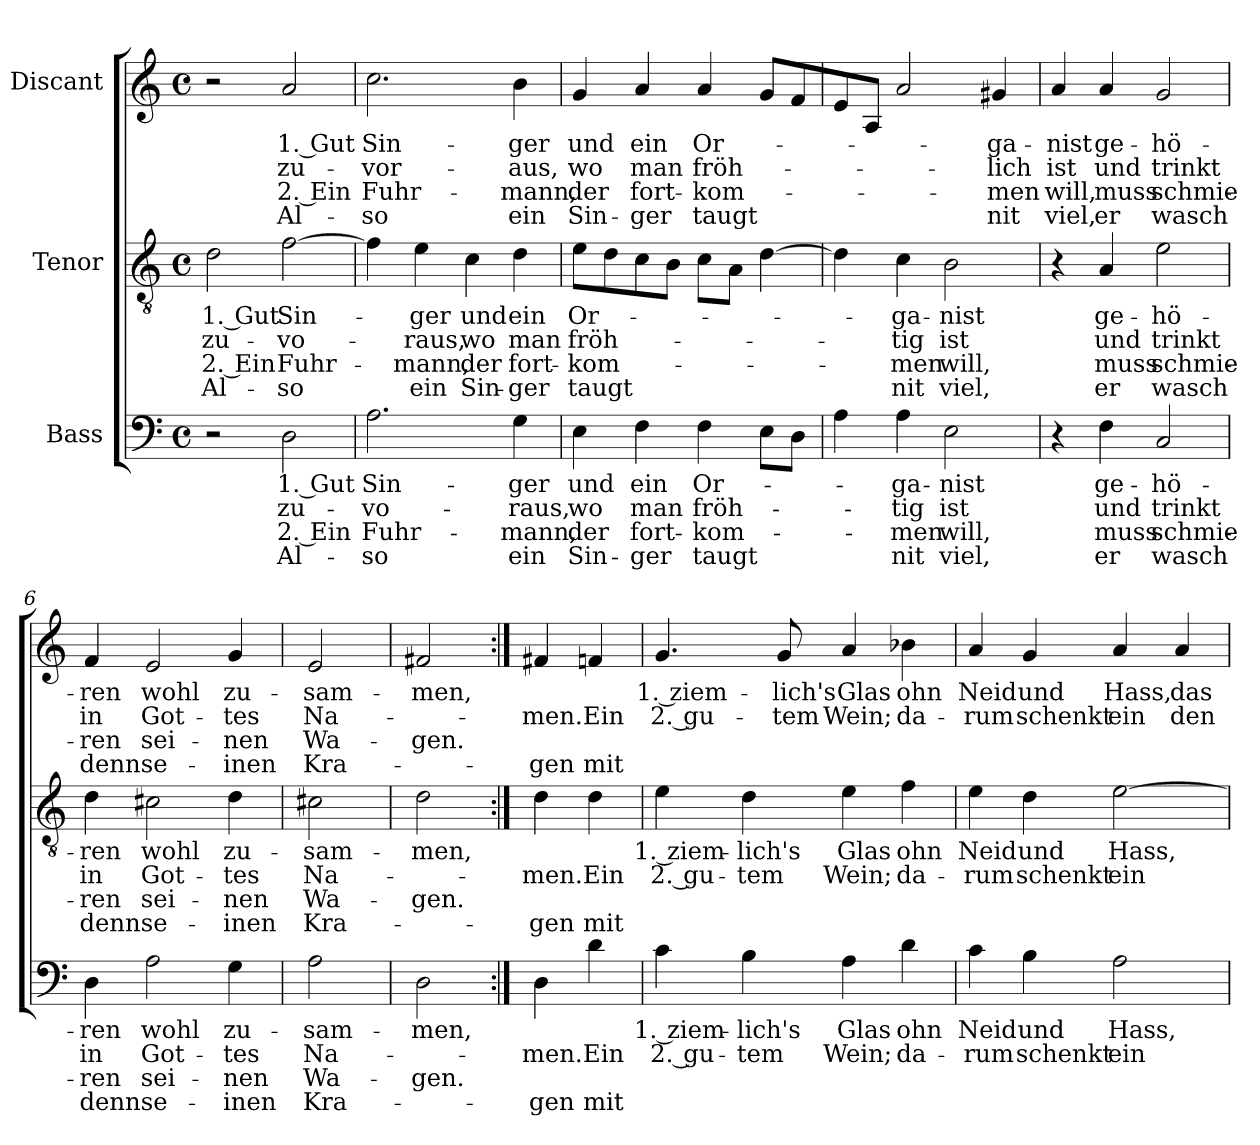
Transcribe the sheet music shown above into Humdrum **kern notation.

**kern	**text	**text	**text	**text	**kern	**text	**text	**text	**text	**kern	**text	**text	**text	**text
*part3	*part3	*part3	*part3	*part3	*part2	*part2	*part2	*part2	*part2	*part1	*part1	*part1	*part1	*part1
*staff3	*staff3	*staff3	*staff3	*staff3	*staff2	*staff2	*staff2	*staff2	*staff2	*staff1	*staff1	*staff1	*staff1	*staff1
*I"Bass	*	*	*	*	*I"Tenor	*	*	*	*	*I"Discant	*	*	*	*
*clefF4	*	*	*	*	*clefGv2	*	*	*	*	*clefG2	*	*	*	*
*k[]	*	*	*	*	*k[]	*	*	*	*	*k[]	*	*	*	*
*M4/4	*	*	*	*	*M4/4	*	*	*	*	*M4/4	*	*	*	*
*met(c)	*	*	*	*	*met(c)	*	*	*	*	*met(c)	*	*	*	*
*MM132	*	*	*	*	*MM132	*	*	*	*	*MM132	*	*	*	*
=1	=1	=1	=1	=1	=1	=1	=1	=1	=1	=1	=1	=1	=1	=1
!	!	!	!	!	!	!LO:LY:b	!LO:LY:b	!LO:LY:b	!LO:LY:b	!	!	!	!	!
2r	.	.	.	.	2d\	1. Gut	zu-	2. Ein	Al-	2r	.	.	.	.
!	!LO:LY:b	!LO:LY:b	!LO:LY:b	!LO:LY:b	!	!LO:LY:b	!LO:LY:b	!LO:LY:b	!LO:LY:b	!	!LO:LY:b	!LO:LY:b	!LO:LY:b	!LO:LY:b
2D\	1. Gut	zu-	2. Ein	Al-	[2f\	Sin-	-vo-	Fuhr-	-so	2a/	1. Gut	zu-	2. Ein	Al-
=2	=2	=2	=2	=2	=2	=2	=2	=2	=2	=2	=2	=2	=2	=2
!	!LO:LY:b	!LO:LY:b	!LO:LY:b	!LO:LY:b	!	!	!	!	!	!	!LO:LY:b	!LO:LY:b	!LO:LY:b	!LO:LY:b
2.A\	Sin-	-vo-	Fuhr-	-so	4f\]	.	.	.	.	2.cc\	Sin-	-vor-	Fuhr-	-so
!	!	!	!	!	!	!LO:LY:b	!LO:LY:b	!LO:LY:b	!LO:LY:b	!	!	!	!	!
.	.	.	.	.	4e\	-ger	-raus,	-mann,	ein	.	.	.	.	.
!	!	!	!	!	!	!LO:LY:b	!LO:LY:b	!LO:LY:b	!LO:LY:b	!	!	!	!	!
.	.	.	.	.	4c\	und	wo	der	Sin-	.	.	.	.	.
!	!LO:LY:b	!LO:LY:b	!LO:LY:b	!LO:LY:b	!	!LO:LY:b	!LO:LY:b	!LO:LY:b	!LO:LY:b	!	!LO:LY:b	!LO:LY:b	!LO:LY:b	!LO:LY:b
4G\	-ger	-raus,	-mann,	ein	4d\	ein	man	fort-	-ger	4b\	-ger	-aus,	-mann,	ein
=3	=3	=3	=3	=3	=3	=3	=3	=3	=3	=3	=3	=3	=3	=3
!	!LO:LY:b	!LO:LY:b	!LO:LY:b	!LO:LY:b	!	!LO:LY:b	!LO:LY:b	!LO:LY:b	!LO:LY:b	!	!LO:LY:b	!LO:LY:b	!LO:LY:b	!LO:LY:b
4E\	und	wo	der	Sin-	8e\L	Or-	fröh-	-kom-	taugt	4g/	und	wo	der	Sin-
.	.	.	.	.	8d\	.	.	.	.	.	.	.	.	.
!	!LO:LY:b	!LO:LY:b	!LO:LY:b	!LO:LY:b	!	!	!	!	!	!	!LO:LY:b	!LO:LY:b	!LO:LY:b	!LO:LY:b
4F\	ein	man	fort-	-ger	8c\	.	.	.	.	4a/	ein	man	fort-	-ger
.	.	.	.	.	8B\J	.	.	.	.	.	.	.	.	.
!	!LO:LY:b	!LO:LY:b	!LO:LY:b	!LO:LY:b	!	!	!	!	!	!	!LO:LY:b	!LO:LY:b	!LO:LY:b	!LO:LY:b
4F\	Or-	fröh-	-kom-	taugt	8c\L	.	.	.	.	4a/	Or-	fröh-	-kom-	taugt
.	.	.	.	.	8A\J	.	.	.	.	.	.	.	.	.
8E\L	.	.	.	.	[4d\	.	.	.	.	8g/L	.	.	.	.
8D\J	.	.	.	.	.	.	.	.	.	8f/	.	.	.	.
=4	=4	=4	=4	=4	=4	=4	=4	=4	=4	=4	=4	=4	=4	=4
4A\	.	.	.	.	4d\]	.	.	.	.	8e/	.	.	.	.
.	.	.	.	.	.	.	.	.	.	8A/J	.	.	.	.
!	!LO:LY:b	!LO:LY:b	!LO:LY:b	!LO:LY:b	!	!LO:LY:b	!LO:LY:b	!LO:LY:b	!LO:LY:b	!	!	!	!	!
4A\	-ga-	-tig	-men	nit	4c\	-ga-	-tig	-men	nit	2a/	.	.	.	.
!	!LO:LY:b	!LO:LY:b	!LO:LY:b	!LO:LY:b	!	!LO:LY:b	!LO:LY:b	!LO:LY:b	!LO:LY:b	!	!	!	!	!
2E\	-nist	ist	will,	viel,	2B\	-nist	ist	will,	viel,	.	.	.	.	.
!	!	!	!	!	!	!	!	!	!	!	!LO:LY:b	!LO:LY:b	!LO:LY:b	!LO:LY:b
.	.	.	.	.	.	.	.	.	.	4g#X/	-ga-	-lich	-men	nit
!!LO:LB:g=z
=5	=5	=5	=5	=5	=5	=5	=5	=5	=5	=5	=5	=5	=5	=5
!	!	!	!	!	!	!	!	!	!	!	!LO:LY:b	!LO:LY:b	!LO:LY:b	!LO:LY:b
4r	.	.	.	.	4r	.	.	.	.	4a/	-nist	ist	will,	viel,
!	!LO:LY:b	!LO:LY:b	!LO:LY:b	!LO:LY:b	!	!LO:LY:b	!LO:LY:b	!LO:LY:b	!LO:LY:b	!	!LO:LY:b	!LO:LY:b	!LO:LY:b	!LO:LY:b
4F\	ge-	und	muss	er	4A/	ge-	und	muss	er	4a/	ge-	und	muss	er
!	!LO:LY:b	!LO:LY:b	!LO:LY:b	!LO:LY:b	!	!LO:LY:b	!LO:LY:b	!LO:LY:b	!LO:LY:b	!	!LO:LY:b	!LO:LY:b	!LO:LY:b	!LO:LY:b
2C/	-hö-	trinkt	schmie-	wasch	2e\	-hö-	trinkt	schmie-	wasch	2g/	-hö-	trinkt	schmie-	wasch
=6	=6	=6	=6	=6	=6	=6	=6	=6	=6	=6	=6	=6	=6	=6
!	!LO:LY:b	!LO:LY:b	!LO:LY:b	!LO:LY:b	!	!LO:LY:b	!LO:LY:b	!LO:LY:b	!LO:LY:b	!	!LO:LY:b	!LO:LY:b	!LO:LY:b	!LO:LY:b
4D\	-ren	in	-ren	denn	4d\	-ren	in	-ren	denn	4f/	-ren	in	-ren	denn
!	!LO:LY:b	!LO:LY:b	!LO:LY:b	!LO:LY:b	!	!LO:LY:b	!LO:LY:b	!LO:LY:b	!LO:LY:b	!	!LO:LY:b	!LO:LY:b	!LO:LY:b	!LO:LY:b
2A\	wohl	Got-	sei-	se-	2c#X\	wohl	Got-	sei-	se-	2e/	wohl	Got-	sei-	se-
!	!LO:LY:b	!LO:LY:b	!LO:LY:b	!LO:LY:b	!	!LO:LY:b	!LO:LY:b	!LO:LY:b	!LO:LY:b	!	!LO:LY:b	!LO:LY:b	!LO:LY:b	!LO:LY:b
4G\	zu-	-tes	-nen	-inen	4d\	zu-	-tes	-nen	-inen	4g/	zu-	-tes	-nen	-inen
=7	=7	=7	=7	=7	=7	=7	=7	=7	=7	=7	=7	=7	=7	=7
!	!LO:LY:b	!LO:LY:b	!LO:LY:b	!LO:LY:b	!	!LO:LY:b	!LO:LY:b	!LO:LY:b	!LO:LY:b	!	!LO:LY:b	!LO:LY:b	!LO:LY:b	!LO:LY:b
2A\	-sam-	Na-	Wa-	Kra-	2c#X\	-sam-	Na-	Wa-	Kra-	2e/	-sam-	Na-	Wa-	Kra-
=7X1	=7X1	=7X1	=7X1	=7X1	=7X1	=7X1	=7X1	=7X1	=7X1	=7X1	=7X1	=7X1	=7X1	=7X1
!	!LO:LY:b	!	!LO:LY:b	!	!	!LO:LY:b	!	!LO:LY:b	!	!	!LO:LY:b	!	!LO:LY:b	!
2D\	-men,	.	-gen.	.	2d\	-men,	.	-gen.	.	2f#X/	-men,	.	-gen.	.
=8:|!	=8:|!	=8:|!	=8:|!	=8:|!	=8:|!	=8:|!	=8:|!	=8:|!	=8:|!	=8:|!	=8:|!	=8:|!	=8:|!	=8:|!
!	!	!LO:LY:b	!	!LO:LY:b	!	!	!LO:LY:b	!	!LO:LY:b	!	!	!LO:LY:b	!	!LO:LY:b
4D\	.	-men.	.	-gen	4d\	.	-men.	.	-gen	4f#X/	.	-men.	.	-gen
!	!	!LO:LY:b	!	!LO:LY:b	!	!	!LO:LY:b	!	!LO:LY:b	!	!	!LO:LY:b	!	!LO:LY:b
4d\	.	Ein	.	mit	4d\	.	Ein	.	mit	4fn/	.	Ein	.	mit
!!LO:PB:g=z
=9	=9	=9	=9	=9	=9	=9	=9	=9	=9	=9	=9	=9	=9	=9
!	!LO:LY:b	!LO:LY:b	!	!	!	!LO:LY:b	!LO:LY:b	!	!	!	!LO:LY:b	!LO:LY:b	!	!
4c\	1. ziem-	2. gu-	.	.	4e\	1. ziem-	2. gu-	.	.	4.g/	1. ziem-	2. gu-	.	.
!	!LO:LY:b	!LO:LY:b	!	!	!	!LO:LY:b	!LO:LY:b	!	!	!	!	!	!	!
4B\	-lich's	-tem	.	.	4d\	-lich's	-tem	.	.	.	.	.	.	.
!	!	!	!	!	!	!	!	!	!	!	!LO:LY:b	!LO:LY:b	!	!
.	.	.	.	.	.	.	.	.	.	8g/	-lich's	-tem	.	.
!	!LO:LY:b	!LO:LY:b	!	!	!	!LO:LY:b	!LO:LY:b	!	!	!	!LO:LY:b	!LO:LY:b	!	!
4A\	Glas	Wein;	.	.	4e\	Glas	Wein;	.	.	4a/	Glas	Wein;	.	.
!	!LO:LY:b	!LO:LY:b	!	!	!	!LO:LY:b	!LO:LY:b	!	!	!	!LO:LY:b	!LO:LY:b	!	!
4d\	ohn	da-	.	.	4f\	ohn	da-	.	.	4b-X\	ohn	da-	.	.
=10	=10	=10	=10	=10	=10	=10	=10	=10	=10	=10	=10	=10	=10	=10
!	!LO:LY:b	!LO:LY:b	!	!	!	!LO:LY:b	!LO:LY:b	!	!	!	!LO:LY:b	!LO:LY:b	!	!
4c\	Neid	-rum	.	.	4e\	Neid	-rum	.	.	4a/	Neid	-rum	.	.
!	!LO:LY:b	!LO:LY:b	!	!	!	!LO:LY:b	!LO:LY:b	!	!	!	!LO:LY:b	!LO:LY:b	!	!
4B\	und	schenkt	.	.	4d\	und	schenkt	.	.	4g/	und	schenkt	.	.
!	!LO:LY:b	!LO:LY:b	!	!	!	!LO:LY:b	!LO:LY:b	!	!	!	!LO:LY:b	!LO:LY:b	!	!
2A\	Hass,	ein	.	.	[2e	Hass,	ein	.	.	4a/	Hass,	ein	.	.
!	!	!	!	!	!	!	!	!	!	!	!LO:LY:b	!LO:LY:b	!	!
.	.	.	.	.	.	.	.	.	.	4a/	das	den	.	.
=	=	=	=	=	=	=	=	=	=	=	=	=	=	=
*-	*-	*-	*-	*-	*-	*-	*-	*-	*-	*-	*-	*-	*-	*-
